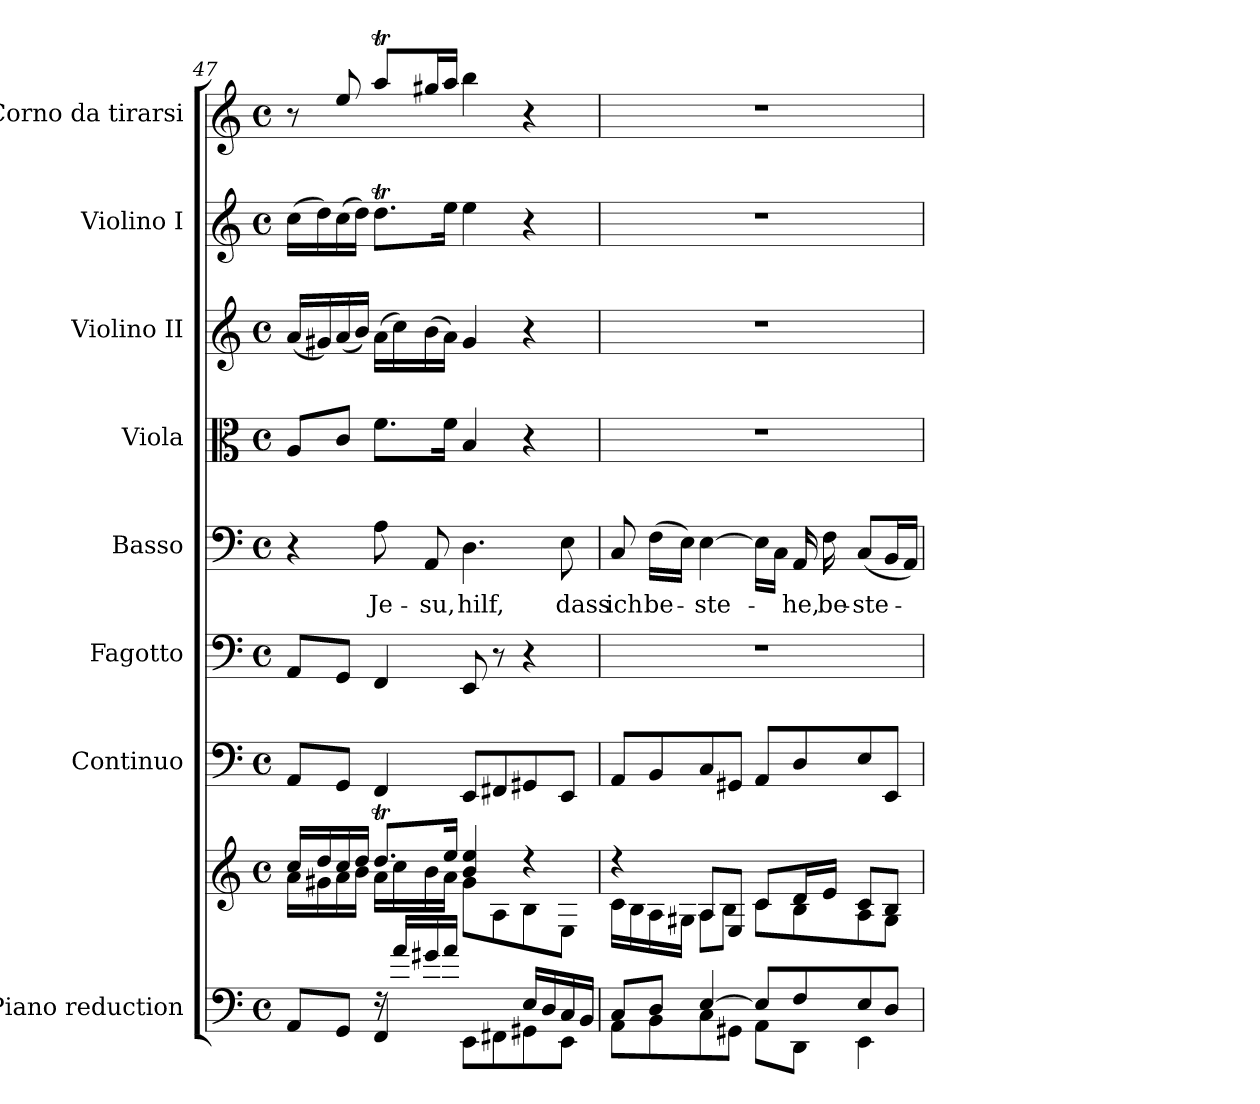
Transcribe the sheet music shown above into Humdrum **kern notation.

**kern	**kern	**kern	**kern	**kern	**text	**kern	**kern	**kern	**kern
*part8	*part8	*part7	*part6	*part5	*part5	*part4	*part3	*part2	*part1
*staff9	*staff8	*staff7	*staff6	*staff5	*staff5	*staff4	*staff3	*staff2	*staff1
*I"Piano reduction	*	*I"Continuo	*I"Fagotto	*I"Basso	*	*I"Viola	*I"Violino II	*I"Violino I	*I"Corno da tirarsi
*I'Pno	*	*	*	*	*	*	*	*	*
*clefF4	*clefG2	*clefF4	*clefF4	*clefF4	*	*clefC3	*clefG2	*clefG2	*clefG2
*	*	*	*	*	*	*	*	*	*ITrd7c12
*k[]	*k[]	*k[]	*k[]	*k[]	*	*k[]	*k[]	*k[]	*k[]
*M4/4	*M4/4	*M4/4	*M4/4	*M4/4	*	*M4/4	*M4/4	*M4/4	*M4/4
*met(c)	*met(c)	*met(c)	*met(c)	*met(c)	*	*met(c)	*met(c)	*met(c)	*met(c)
=47	=47	=47	=47	=47	=47	=47	=47	=47	=47
*^	*^	*	*	*	*	*	*	*	*
4ryy	8AA/L	16cc/LL	16a\LL	8AA/L	8AA/L	4r	.	8A/L	(<16a/LL	(>16cc\LL	8r
.	.	16dd/	16g#X\	.	.	.	.	.	16g#X/)	16dd\)	.
.	8GG/J	16cc/	16a\	8GG/J	8GG/J	.	.	8c/J	(<16a/	(>16cc\	8e/
.	.	16dd/JJ	16b\JJ	.	.	.	.	.	16b/JJ)	16dd\JJ)	.
!	!	!	!	!	!	!	!LO:LY:b	!	!	!	!
16rF	4FF/	8.ddT/L	16a\LL	4FF/	4FF/	8A\	Je-	8.f\L	(>16a\LL	8.ddT\L	8aT/L
16a/LL	.	.	16cc\	.	.	.	.	.	16cc\)	.	.
!	!	!	!	!	!	!	!LO:LY:b	!	!	!	!
16g#X/	.	.	16b\	.	.	8AA/	-su,	.	(>16b\	.	16g#X/L
16a/JJ	.	16ee/Jk	16a\JJ	.	.	.	.	16f\Jk	16a\JJ)	16ee\Jk	16a/JJ
!	!	!	!	!	!	!	!LO:LY:b	!	!	!	!
4ryy	8EE\L	4b/ 4ee/	8g#\L	8EE/L	8EE/	4.D\	hilf,	4B/	4g#/	4ee\	4b\
.	8FF#X\	.	8A\	8FF#X/	8r	.	.	.	.	.	.
16E/LL	8GG#X\	4r	8B\	8GG#X/	4r	.	.	4r	4r	4r	4r
16D/	.	.	.	.	.	.	.	.	.	.	.
!	!	!	!	!	!	!	!LO:LY:b	!	!	!	!
16C/	8EE\J	.	8E\J	8EE/J	.	8E\	dass	.	.	.	.
16BB/JJ	.	.	.	.	.	.	.	.	.	.	.
=48	=48	=48	=48	=48	=48	=48	=48	=48	=48	=48	=48
!	!	!	!	!	!	!	!LO:LY:b	!	!	!	!
8C/L	8AA\L	4r	16c\LL	8AA/L	1r	8C/	ich	1r	1r	1r	1r
.	.	.	16B\	.	.	.	.	.	.	.	.
!	!	!	!	!	!	!	!LO:LY:b	!	!	!	!
8D/J	8BB\	.	16A\	8BB/	.	(>16F\LL	be-	.	.	.	.
.	.	.	16G#X\JJ	.	.	16E\JJ)	.	.	.	.	.
!	!	!	!	!	!	!	!LO:LY:b	!	!	!	!
[4E/	8C\	8A/L	8A\L	8C/	.	[4E\	-ste-	.	.	.	.
.	8GG#X\J	8E/J	8B\J	8GG#X/J	.	.	.	.	.	.	.
8E/L]	8AA\L	8c/L	8c\L	8AA/L	.	16E\LL]	.	.	.	.	.
.	.	.	.	.	.	16C\JJ	.	.	.	.	.
!	!	!	!	!	!	!	!LO:LY:b	!	!	!	!
8F/	8DD\J	16d/L	8B\	8D/	.	16AA/	-he,	.	.	.	.
!	!	!	!	!	!	!	!LO:LY:b	!	!	!	!
.	.	16e/JJ	.	.	.	16F\	be-	.	.	.	.
!	!	!	!	!	!	!	!LO:LY:b	!	!	!	!
8E/	4EE\	8c/L	8A\	8E/	.	(<8C/L	-ste-	.	.	.	.
8D/J	.	8B/J	8G#\J	8EE/J	.	16BB/L	.	.	.	.	.
.	.	.	.	.	.	16AA/JJ)	.	.	.	.	.
*v	*v	*	*	*	*	*	*	*	*	*	*
*	*v	*v	*	*	*	*	*	*	*	*
=	=	=	=	=	=	=	=	=	=
*-	*-	*-	*-	*-	*-	*-	*-	*-	*-
